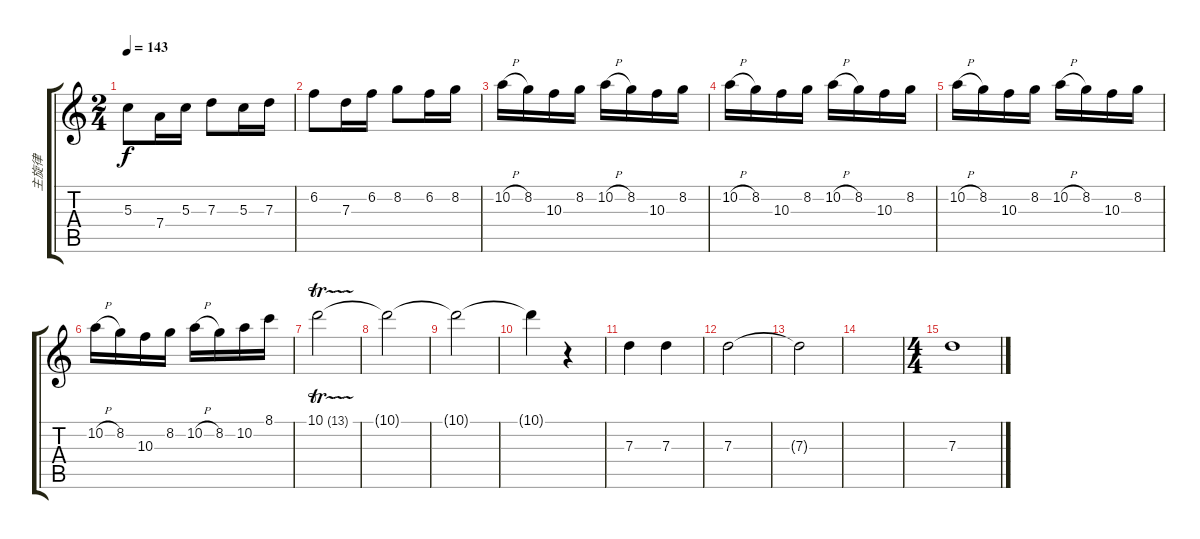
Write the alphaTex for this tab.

\track ("主旋律" "主旋律") {instrument overdrivenguitar}
\staff {score tabs}
\tuning (E4 B3 G3 D3 A2 E2) {hide}
\ts (2 4)
\tempo 143
\clef g2
\ks c
5.3.8{dy f} 7.4.16 5.3.16 7.3.8 5.3.16 7.3.16 |
6.2.8 7.3.16 6.2.16 8.2.8 6.2.16 8.2.16 |
10.2{h}.16 8.2.16 10.3.16 8.2.16 10.2{h}.16 8.2.16 10.3.16 8.2.16 |
10.2{h}.16 8.2.16 10.3.16 8.2.16 10.2{h}.16 8.2.16 10.3.16 8.2.16 |
10.2{h}.16 8.2.16 10.3.16 8.2.16 10.2{h}.16 8.2.16 10.3.16 8.2.16 |
10.2{h}.16 8.2.16 10.3.16 8.2.16 10.2{h}.16 8.2.16 10.2.16 8.1.16 |
10.1{tr (13 64)}.2 |
10.1{t}.2 |
10.1{t}.2 |
10.1{t}.4 r.4 |
7.3.4 7.3.4 |
7.3.2 |
7.3{t}.2 |
|
\ts (4 4)
7.3.1
